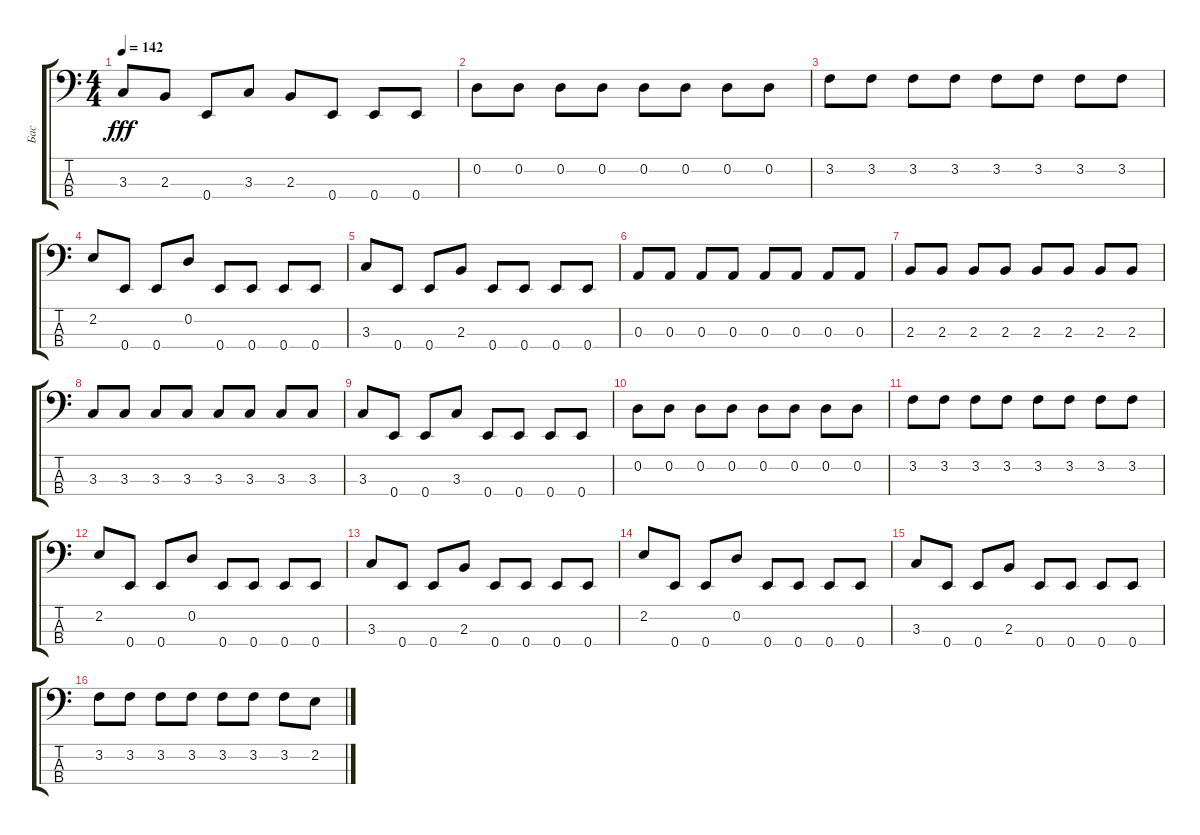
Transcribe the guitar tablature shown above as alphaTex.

\track ("Бас" "Бас") {instrument electricbassfinger}
\staff {score tabs}
\tuning (G2 D2 A1 E1) {hide}
\ts (4 4)
\tempo 142
\clef f4
\ks c
3.3.8{dy fff} 2.3.8 0.4.8 3.3.8 2.3.8 0.4.8 0.4.8 0.4.8 |
0.2.8 0.2.8 0.2.8 0.2.8 0.2.8 0.2.8 0.2.8 0.2.8 |
3.2.8 3.2.8 3.2.8 3.2.8 3.2.8 3.2.8 3.2.8 3.2.8 |
2.2.8 0.4.8 0.4.8 0.2.8 0.4.8 0.4.8 0.4.8 0.4.8 |
3.3.8 0.4.8 0.4.8 2.3.8 0.4.8 0.4.8 0.4.8 0.4.8 |
0.3.8 0.3.8 0.3.8 0.3.8 0.3.8 0.3.8 0.3.8 0.3.8 |
2.3.8 2.3.8 2.3.8 2.3.8 2.3.8 2.3.8 2.3.8 2.3.8 |
3.3.8 3.3.8 3.3.8 3.3.8 3.3.8 3.3.8 3.3.8 3.3.8 |
3.3.8 0.4.8 0.4.8 3.3.8 0.4.8 0.4.8 0.4.8 0.4.8 |
0.2.8 0.2.8 0.2.8 0.2.8 0.2.8 0.2.8 0.2.8 0.2.8 |
3.2.8 3.2.8 3.2.8 3.2.8 3.2.8 3.2.8 3.2.8 3.2.8 |
2.2.8 0.4.8 0.4.8 0.2.8 0.4.8 0.4.8 0.4.8 0.4.8 |
3.3.8 0.4.8 0.4.8 2.3.8 0.4.8 0.4.8 0.4.8 0.4.8 |
2.2.8 0.4.8 0.4.8 0.2.8 0.4.8 0.4.8 0.4.8 0.4.8 |
3.3.8 0.4.8 0.4.8 2.3.8 0.4.8 0.4.8 0.4.8 0.4.8 |
3.2.8 3.2.8 3.2.8 3.2.8 3.2.8 3.2.8 3.2.8 2.2.8
